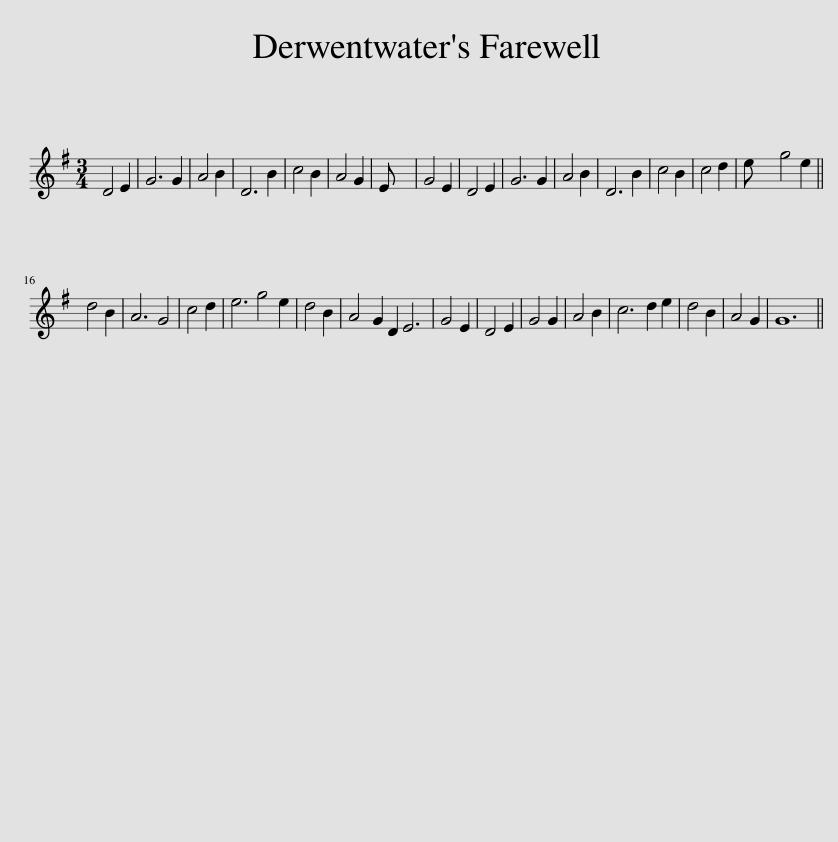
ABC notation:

X:1
L:1/8
M:3/4
I:linebreak $
K:G
V:1 treble
V:1
 D4 E2 | G6 G2 | A4 B2 | D6 B2 | c4 B2 | %5
 A4 G2 | E x8 | G4 E2 | D4 E2 | G6 G2 | %10
 A4 B2 | D6 B2 | c4 B2 | c4 d2 | e x8 g4 e2 ||$ %15
 d4 B2 | A6 G4 | c4 d2 | e6 g4 e2 | d4 B2 | %20
 A4 G2 D2 E6 | G4 E2 | D4 E2 | G4 G2 | A4 B2 | %25
 c6 d2 e2 | d4 B2 | A4 G2 | G12 || %29
